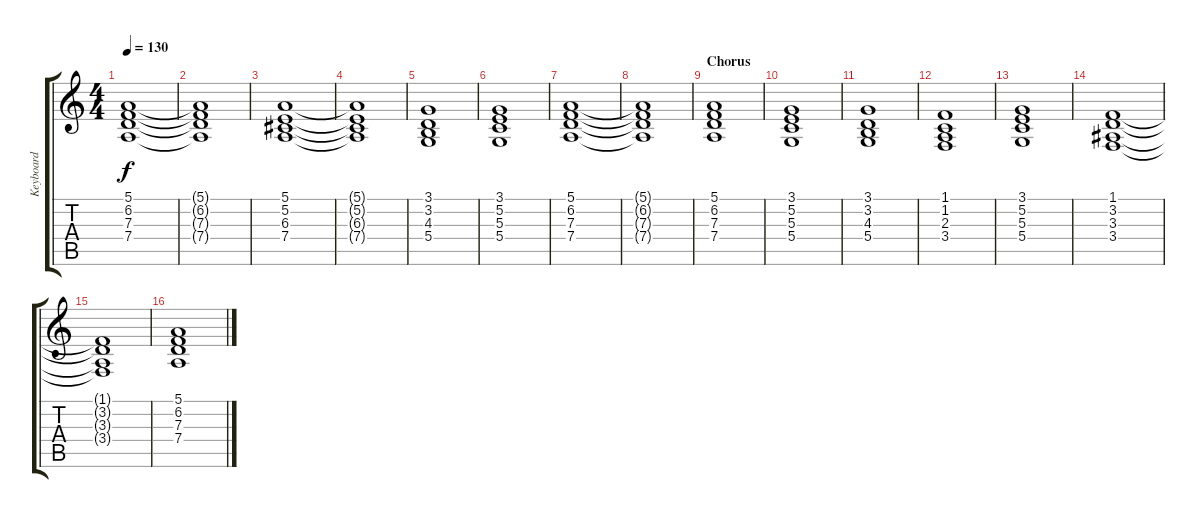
\track ("Keyboard" "Keyboard") {instrument stringensemble1}
\staff {score tabs}
\tuning (E4 B3 G3 D3 A2 E2) {hide}
\ts (4 4)
\tempo 130
\clef g2
\ks c
(5.1 6.2 7.3 7.4).1{dy f} |
(5.1{t} 6.2{t} 7.3{t} 7.4{t}).1 |
(5.1 5.2 6.3 7.4).1 |
(5.1{t} 5.2{t} 6.3{t} 7.4{t}).1 |
(3.1 3.2 4.3 5.4).1 |
(3.1 5.2 5.3 5.4).1 |
(5.1 6.2 7.3 7.4).1 |
(5.1{t} 6.2{t} 7.3{t} 7.4{t}).1 |
\section ("" "Chorus")
(5.1 6.2 7.3 7.4).1 |
(3.1 5.2 5.3 5.4).1 |
(3.1 3.2 4.3 5.4).1 |
(1.1 1.2 2.3 3.4).1 |
(3.1 5.2 5.3 5.4).1 |
(1.1 3.2 3.3 3.4).1 |
(1.1{t} 3.2{t} 3.3{t} 3.4{t}).1 |
(5.1 6.2 7.3 7.4).1
